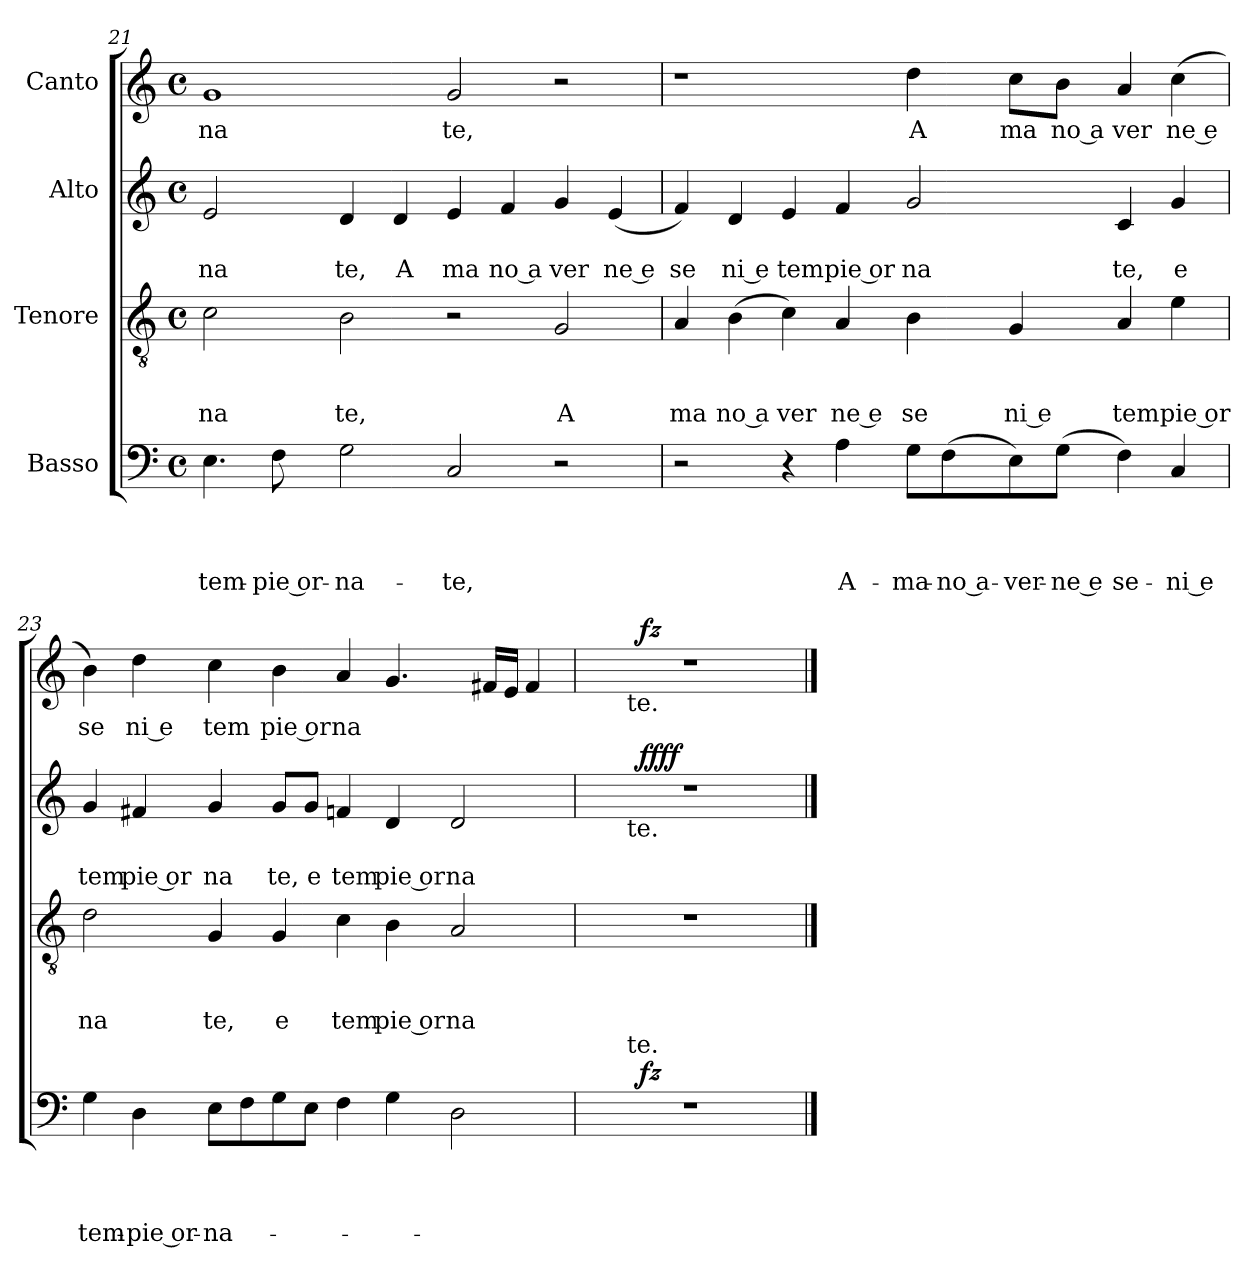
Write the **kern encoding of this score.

**kern	**text	**text	**text	**text	**dynam	**kern	**text	**text	**text	**kern	**text	**text	**dynam	**kern	**text	**dynam
*part4	*part4	*part4	*part4	*part4	*part4	*part3	*part3	*part3	*part3	*part2	*part2	*part2	*part2	*part1	*part1	*part1
*staff4	*staff4	*staff4	*staff4	*staff4	*staff4	*staff3	*staff3	*staff3	*staff3	*staff2	*staff2	*staff2	*staff2	*staff1	*staff1	*staff1
*I"Basso	*	*	*	*	*	*I"Tenore	*	*	*	*I"Alto	*	*	*	*I"Canto	*	*
!!LO:LB:g=z
*clefF4	*	*	*	*	*	*clefGv2	*	*	*	*clefG2	*	*	*	*clefG2	*	*
*k[]	*	*	*	*	*	*k[]	*	*	*	*k[]	*	*	*	*k[]	*	*
*C:	*	*	*	*	*	*C:	*	*	*	*C:	*	*	*	*C:	*	*
*M4/4	*	*	*	*	*	*M4/4	*	*	*	*M4/4	*	*	*	*M4/4	*	*
*met(c)	*	*	*	*	*	*met(c)	*	*	*	*met(c)	*	*	*	*met(c)	*	*
=21	=21	=21	=21	=21	=21	=21	=21	=21	=21	=21	=21	=21	=21	=21	=21	=21
!	!	!	!	!LO:LY:b	!	!	!	!	!LO:LY:b	!	!	!LO:LY:b	!	!	!LO:LY:b	!
4.E\	.	.	.	tem-	.	2c\	.	.	na	2e/	.	na	.	1g	na	.
!	!	!	!	!LO:LY:b:rj	!	!	!	!	!	!	!	!	!	!	!	!
8F\	.	.	.	-pie or-	.	.	.	.	.	.	.	.	.	.	.	.
!	!	!	!	!LO:LY:b	!	!	!	!	!LO:LY:b	!	!	!LO:LY:b	!	!	!	!
2G\	.	.	.	-na-	.	2B\	.	.	te,	4d/	.	te,	.	.	.	.
!	!	!	!	!	!	!	!	!	!	!	!	!LO:LY:b	!	!	!	!
.	.	.	.	.	.	.	.	.	.	4d/	.	A	.	.	.	.
!	!	!	!	!LO:LY:b	!	!	!	!	!	!	!	!LO:LY:b	!	!	!LO:LY:b	!
2C/	.	.	.	-te,	.	2r	.	.	.	4e/	.	ma	.	2g/	te,	.
!	!	!	!	!	!	!	!	!	!	!	!	!LO:LY:b:rj	!	!	!	!
.	.	.	.	.	.	.	.	.	.	4f/	.	no a	.	.	.	.
!	!	!	!	!	!	!	!	!	!LO:LY:b	!	!	!LO:LY:b	!	!	!	!
2r	.	.	.	.	.	2G/	.	.	A	4g/	.	ver	.	2r	.	.
!	!	!	!	!	!	!	!	!	!	!	!	!LO:LY:b:rj	!	!	!	!
.	.	.	.	.	.	.	.	.	.	(<4e/	.	ne e	.	.	.	.
=22	=22	=22	=22	=22	=22	=22	=22	=22	=22	=22	=22	=22	=22	=22	=22	=22
!	!	!	!	!	!	!	!	!	!LO:LY:b	!	!	!LO:LY:b	!	!	!	!
2r	.	.	.	.	.	4A/	.	.	ma	4f/)	.	se	.	1r	.	.
!	!	!	!	!	!	!	!	!	!LO:LY:b:rj	!	!	!LO:LY:b:rj	!	!	!	!
.	.	.	.	.	.	(<4B\	.	.	no a	4d/	.	ni e	.	.	.	.
!	!	!	!	!	!	!	!	!	!LO:LY:b	!	!	!LO:LY:b	!	!	!	!
4r	.	.	.	.	.	4c\)	.	.	ver	4e/	.	tem	.	.	.	.
!	!	!	!	!LO:LY:b	!	!	!	!	!LO:LY:b:rj	!	!	!LO:LY:b:rj	!	!	!	!
4A\	.	.	.	A-	.	4A/	.	.	ne e	4f/	.	pie or	.	.	.	.
!	!	!	!	!LO:LY:b	!	!	!	!	!LO:LY:b	!	!	!LO:LY:b	!	!	!LO:LY:b	!
8G\L	.	.	.	-ma-	.	4B\	.	.	se	2g/	.	na	.	4dd\	A	.
!	!	!	!	!LO:LY:b:rj	!	!	!	!	!	!	!	!	!	!	!	!
(<8F\	.	.	.	-no a-	.	.	.	.	.	.	.	.	.	.	.	.
!	!	!	!	!LO:LY:b	!	!	!	!	!LO:LY:b:rj	!	!	!	!	!	!LO:LY:b	!
8E\)	.	.	.	-ver-	.	4G/	.	.	ni e	.	.	.	.	8cc\L	ma	.
!	!	!	!	!LO:LY:b:rj	!	!	!	!	!	!	!	!	!	!	!LO:LY:b:rj	!
(<8G\J	.	.	.	-ne e	.	.	.	.	.	.	.	.	.	8b\J	no a	.
!	!	!	!	!LO:LY:b	!	!	!	!	!LO:LY:b	!	!	!LO:LY:b	!	!	!LO:LY:b	!
4F\)	.	.	.	se-	.	4A/	.	.	tem	4c/	.	te,	.	4a/	ver	.
!	!	!	!	!LO:LY:b:rj	!	!	!	!	!LO:LY:b:rj	!	!	!LO:LY:b	!	!	!LO:LY:b:rj	!
4C/	.	.	.	-ni e	.	4e\	.	.	pie or	4g/	.	e	.	(<4cc\	ne e	.
=23	=23	=23	=23	=23	=23	=23	=23	=23	=23	=23	=23	=23	=23	=23	=23	=23
!	!	!	!	!LO:LY:b	!	!	!	!	!LO:LY:b	!	!	!LO:LY:b	!	!	!LO:LY:b	!
4G\	.	.	.	tem-	.	2d\	.	.	na	4g/	.	tem	.	4b\)	se	.
!	!	!	!	!LO:LY:b:rj	!	!	!	!	!	!	!	!LO:LY:b:rj	!	!	!LO:LY:b:rj	!
4D\	.	.	.	-pie or-	.	.	.	.	.	4f#X/	.	pie or	.	4dd\	ni e	.
!	!	!	!	!LO:LY:b	!	!	!	!	!LO:LY:b	!	!	!LO:LY:b	!	!	!LO:LY:b	!
8E\L	.	.	.	-na-	.	4G/	.	.	te,	4g/	.	na	.	4cc\	tem	.
8F\	.	.	.	.	.	.	.	.	.	.	.	.	.	.	.	.
!	!	!	!	!	!	!	!	!	!LO:LY:b	!	!	!LO:LY:b	!	!	!LO:LY:b:rj	!
8G\	.	.	.	.	.	4G/	.	.	e	8g/L	.	te,	.	4b\	pie or	.
!	!	!	!	!	!	!	!	!	!	!	!	!LO:LY:b	!	!	!	!
8E\J	.	.	.	.	.	.	.	.	.	8g/J	.	e	.	.	.	.
!	!	!	!	!	!	!	!	!	!LO:LY:b	!	!	!LO:LY:b	!	!	!LO:LY:b	!
4F\	.	.	.	.	.	4c\	.	.	tem	4f/	.	tem	.	4a/	na	.
!	!	!	!	!	!	!	!	!	!LO:LY:b:rj	!	!	!LO:LY:b:rj	!	!	!	!
4G\	.	.	.	.	.	4B\	.	.	pie or	4d/	.	pie or	.	4.g/	.	.
!	!	!	!	!	!	!	!	!	!LO:LY:b	!	!	!LO:LY:b	!	!	!	!
2D\	.	.	.	.	.	2A/	.	.	na	2d/	.	na	.	.	.	.
.	.	.	.	.	.	.	.	.	.	.	.	.	.	16f#X/LL	.	.
.	.	.	.	.	.	.	.	.	.	.	.	.	.	16e/JJ	.	.
.	.	.	.	.	.	.	.	.	.	.	.	.	.	4f#/	.	.
=24	=24	=24	=24	=24	=24	=24	=24	=24	=24	=24	=24	=24	=24	=24	=24	=24
*^	*	*	*	*	*	*	*	*	*	*^	*	*	*	*^	*	*
*	*^	*	*	*	*	*	*	*	*	*	*	*^	*	*	*	*	*^	*	*
1r	8.ryy	8ryy	.	.	.	.	.	1r	.	.	.	1r	8.ryy	8ryy	.	.	.	1r	8.ryy	8ryy	.	.
.	.	32ryy	.	.	.	.	.	.	.	.	.	.	.	32ryy	.	.	.	.	.	32ryy	.	.
!	!	!	!	!	!	!	!	!	!	!	!	!	!	!	!	!	!	!	!	!LO:TX:b:t=te.	!	!
!	!	!	!	!	!	!	!	!	!	!	!	!	!	!LO:TX:b:t=te.	!	!	!	!	!	!	!	!
!	!	!LO:TX:a:t=te.	!	!	!	!	!	!	!	!	!	!	!	!	!	!	!	!	!	!	!	!
.	.	2ryy	.	.	.	.	.	.	.	.	.	.	.	2ryy	.	.	.	.	.	2ryy	.	.
!	!	!	!	!	!	!	!LO:DY:b	!	!	!	!	!	!	!	!	!	!LO:DY:b	!	!	!	!	!LO:DY:b
.	2ryy	.	.	.	.	.	fz	.	.	.	.	.	2ryy	.	.	.	ffff	.	2ryy	.	.	fz
.	.	4ryy	.	.	.	.	.	.	.	.	.	.	.	4ryy	.	.	.	.	.	4ryy	.	.
.	4ryy	.	.	.	.	.	.	.	.	.	.	.	4ryy	.	.	.	.	.	4ryy	.	.	.
.	.	16.ryy	.	.	.	.	.	.	.	.	.	.	.	16.ryy	.	.	.	.	.	16.ryy	.	.
.	16ryy	.	.	.	.	.	.	.	.	.	.	.	16ryy	.	.	.	.	.	16ryy	.	.	.
*	*	*	*	*	*	*	*	*	*	*	*	*v	*v	*v	*	*	*	*	*	*	*	*
*v	*v	*v	*	*	*	*	*	*	*	*	*	*	*	*	*	*v	*v	*v	*	*
==	==	==	==	==	==	==	==	==	==	==	==	==	==	==	==	==
*-	*-	*-	*-	*-	*-	*-	*-	*-	*-	*-	*-	*-	*-	*-	*-	*-
